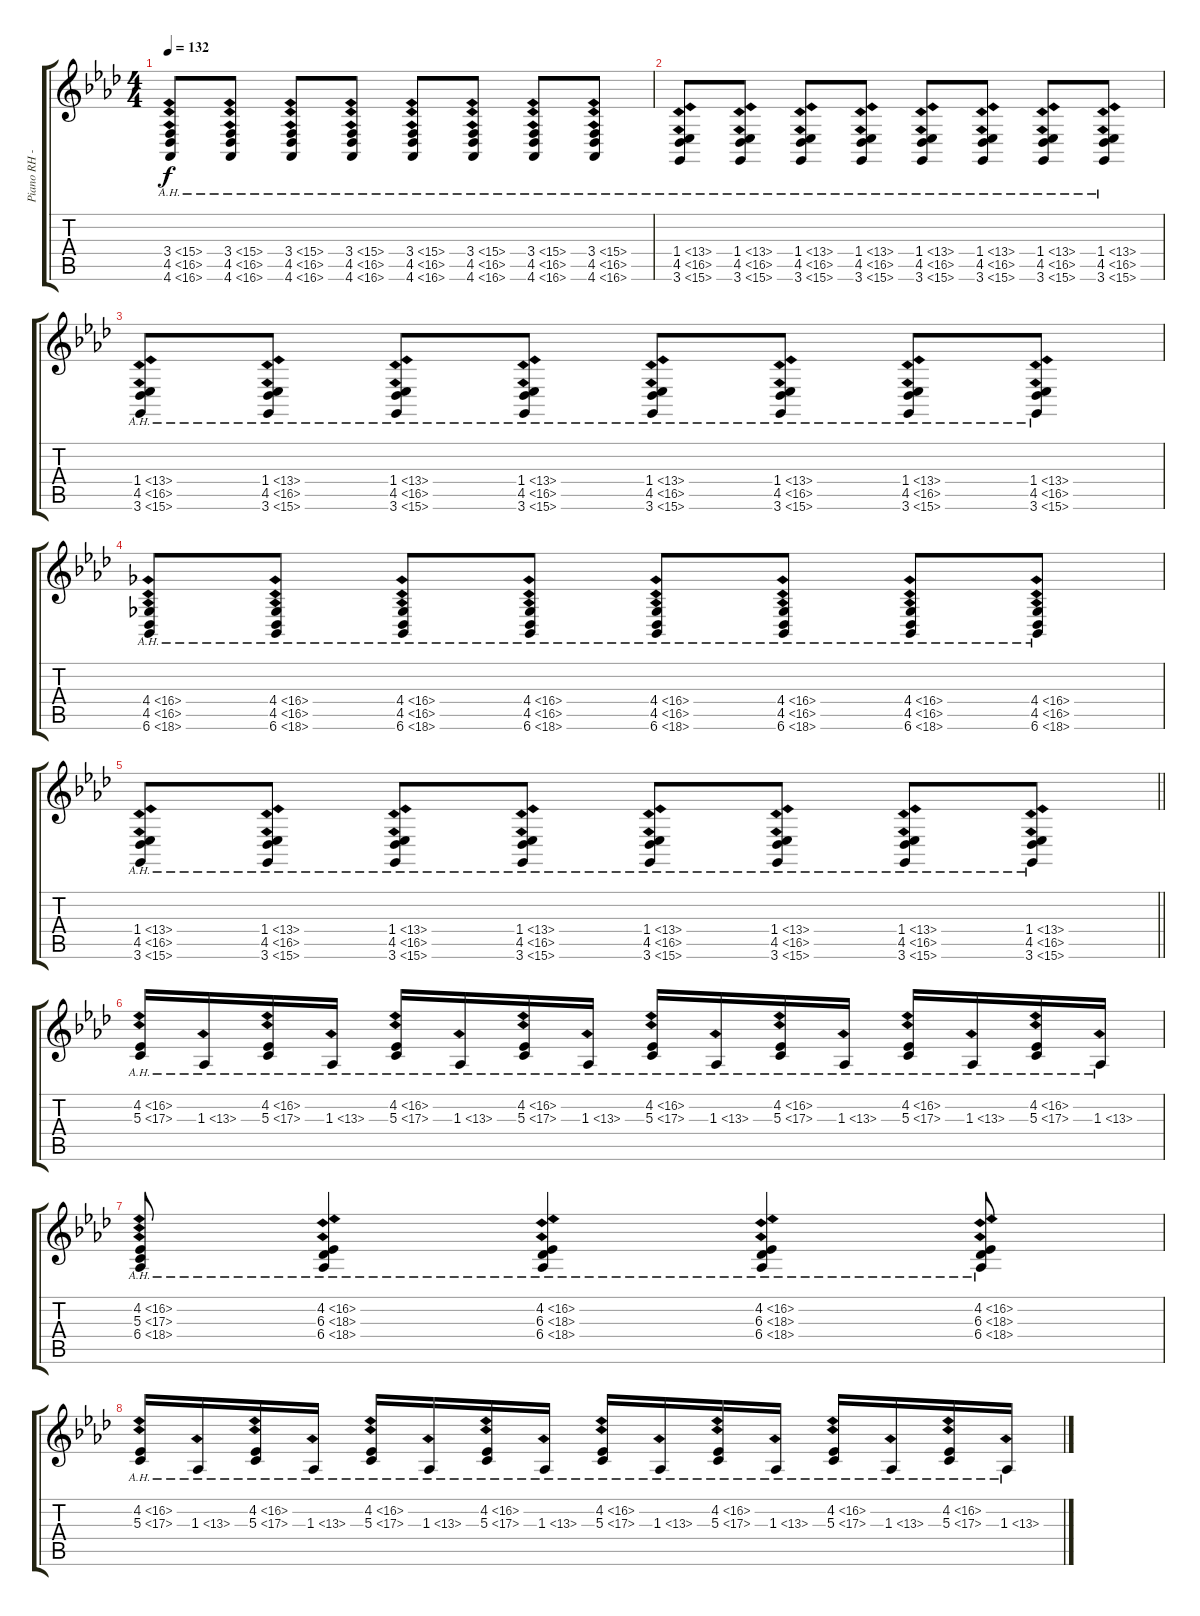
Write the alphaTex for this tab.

\track ("Piano RH - Elton John" "Piano RH -") {instrument acousticgrandpiano}
\staff {score tabs}
\tuning (E4 B3 G3 D3 A2 E2) {hide}
\ts (4 4)
\tempo 132
\clef g2
\ks ab
(3.4{ah 12} 4.5{ah 12} 4.6{ah 12}).8{dy f} (3.4{ah 12} 4.5{ah 12} 4.6{ah 12}).8 (3.4{ah 12} 4.5{ah 12} 4.6{ah 12}).8 (3.4{ah 12} 4.5{ah 12} 4.6{ah 12}).8 (3.4{ah 12} 4.5{ah 12} 4.6{ah 12}).8 (3.4{ah 12} 4.5{ah 12} 4.6{ah 12}).8 (3.4{ah 12} 4.5{ah 12} 4.6{ah 12}).8 (3.4{ah 12} 4.5{ah 12} 4.6{ah 12}).8 |
(1.4{ah 12} 4.5{ah 12} 3.6{ah 12}).8 (1.4{ah 12} 4.5{ah 12} 3.6{ah 12}).8 (1.4{ah 12} 4.5{ah 12} 3.6{ah 12}).8 (1.4{ah 12} 4.5{ah 12} 3.6{ah 12}).8 (1.4{ah 12} 4.5{ah 12} 3.6{ah 12}).8 (1.4{ah 12} 4.5{ah 12} 3.6{ah 12}).8 (1.4{ah 12} 4.5{ah 12} 3.6{ah 12}).8 (1.4{ah 12} 4.5{ah 12} 3.6{ah 12}).8 |
(1.4{ah 12} 4.5{ah 12} 3.6{ah 12}).8 (1.4{ah 12} 4.5{ah 12} 3.6{ah 12}).8 (1.4{ah 12} 4.5{ah 12} 3.6{ah 12}).8 (1.4{ah 12} 4.5{ah 12} 3.6{ah 12}).8 (1.4{ah 12} 4.5{ah 12} 3.6{ah 12}).8 (1.4{ah 12} 4.5{ah 12} 3.6{ah 12}).8 (1.4{ah 12} 4.5{ah 12} 3.6{ah 12}).8 (1.4{ah 12} 4.5{ah 12} 3.6{ah 12}).8 |
(4.4{ah 12} 4.5{ah 12} 6.6{ah 12}).8 (4.4{ah 12} 4.5{ah 12} 6.6{ah 12}).8 (4.4{ah 12} 4.5{ah 12} 6.6{ah 12}).8 (4.4{ah 12} 4.5{ah 12} 6.6{ah 12}).8 (4.4{ah 12} 4.5{ah 12} 6.6{ah 12}).8 (4.4{ah 12} 4.5{ah 12} 6.6{ah 12}).8 (4.4{ah 12} 4.5{ah 12} 6.6{ah 12}).8 (4.4{ah 12} 4.5{ah 12} 6.6{ah 12}).8 |
\barLineRight lightlight
(1.4{ah 12} 4.5{ah 12} 3.6{ah 12}).8 (1.4{ah 12} 4.5{ah 12} 3.6{ah 12}).8 (1.4{ah 12} 4.5{ah 12} 3.6{ah 12}).8 (1.4{ah 12} 4.5{ah 12} 3.6{ah 12}).8 (1.4{ah 12} 4.5{ah 12} 3.6{ah 12}).8 (1.4{ah 12} 4.5{ah 12} 3.6{ah 12}).8 (1.4{ah 12} 4.5{ah 12} 3.6{ah 12}).8 (1.4{ah 12} 4.5{ah 12} 3.6{ah 12}).8 |
(4.2{ah 12} 5.3{ah 12}).16 1.3{ah 12}.16 (4.2{ah 12} 5.3{ah 12}).16 1.3{ah 12}.16 (4.2{ah 12} 5.3{ah 12}).16 1.3{ah 12}.16 (4.2{ah 12} 5.3{ah 12}).16 1.3{ah 12}.16 (4.2{ah 12} 5.3{ah 12}).16 1.3{ah 12}.16 (4.2{ah 12} 5.3{ah 12}).16 1.3{ah 12}.16 (4.2{ah 12} 5.3{ah 12}).16 1.3{ah 12}.16 (4.2{ah 12} 5.3{ah 12}).16 1.3{ah 12}.16 |
(4.2{ah 12} 5.3{ah 12} 6.4{ah 12}).8 (4.2{ah 12} 6.3{ah 12} 6.4{ah 12}).4 (4.2{ah 12} 6.3{ah 12} 6.4{ah 12}).4 (4.2{ah 12} 6.3{ah 12} 6.4{ah 12}).4 (4.2{ah 12} 6.3{ah 12} 6.4{ah 12}).8 |
(4.2{ah 12} 5.3{ah 12}).16 1.3{ah 12}.16 (4.2{ah 12} 5.3{ah 12}).16 1.3{ah 12}.16 (4.2{ah 12} 5.3{ah 12}).16 1.3{ah 12}.16 (4.2{ah 12} 5.3{ah 12}).16 1.3{ah 12}.16 (4.2{ah 12} 5.3{ah 12}).16 1.3{ah 12}.16 (4.2{ah 12} 5.3{ah 12}).16 1.3{ah 12}.16 (4.2{ah 12} 5.3{ah 12}).16 1.3{ah 12}.16 (4.2{ah 12} 5.3{ah 12}).16 1.3{ah 12}.16
